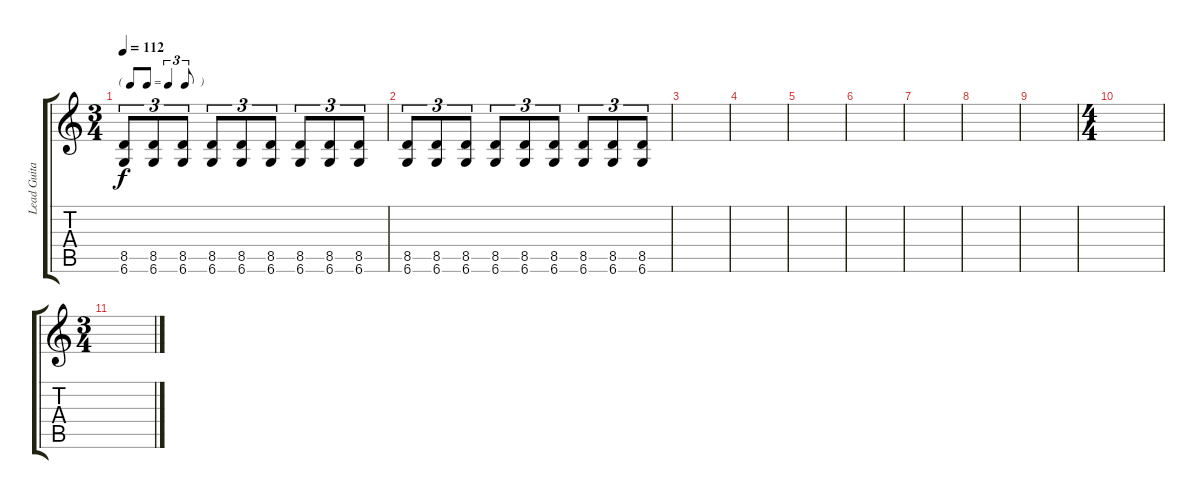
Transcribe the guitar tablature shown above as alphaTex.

\track ("Lead Guitar" "Lead Guita") {instrument overdrivenguitar}
\staff {score tabs}
\tuning (Db4 Ab3 E3 B2 Gb2 Db2) {hide}
\ts (3 4)
\tf triplet8th
\tempo 112
\clef g2
\ks c
(8.5 6.6).8{tu (3 2) dy f} (8.5 6.6).8{tu (3 2)} (8.5 6.6).8{tu (3 2)} (8.5 6.6).8{tu (3 2)} (8.5 6.6).8{tu (3 2)} (8.5 6.6).8{tu (3 2)} (8.5 6.6).8{tu (3 2)} (8.5 6.6).8{tu (3 2)} (8.5 6.6).8{tu (3 2)} |
(8.5 6.6).8{tu (3 2)} (8.5 6.6).8{tu (3 2)} (8.5 6.6).8{tu (3 2)} (8.5 6.6).8{tu (3 2)} (8.5 6.6).8{tu (3 2)} (8.5 6.6).8{tu (3 2)} (8.5 6.6).8{tu (3 2)} (8.5 6.6).8{tu (3 2)} (8.5 6.6).8{tu (3 2)} |
|
|
|
|
|
|
|
\ts (4 4)
|
\ts (3 4)
